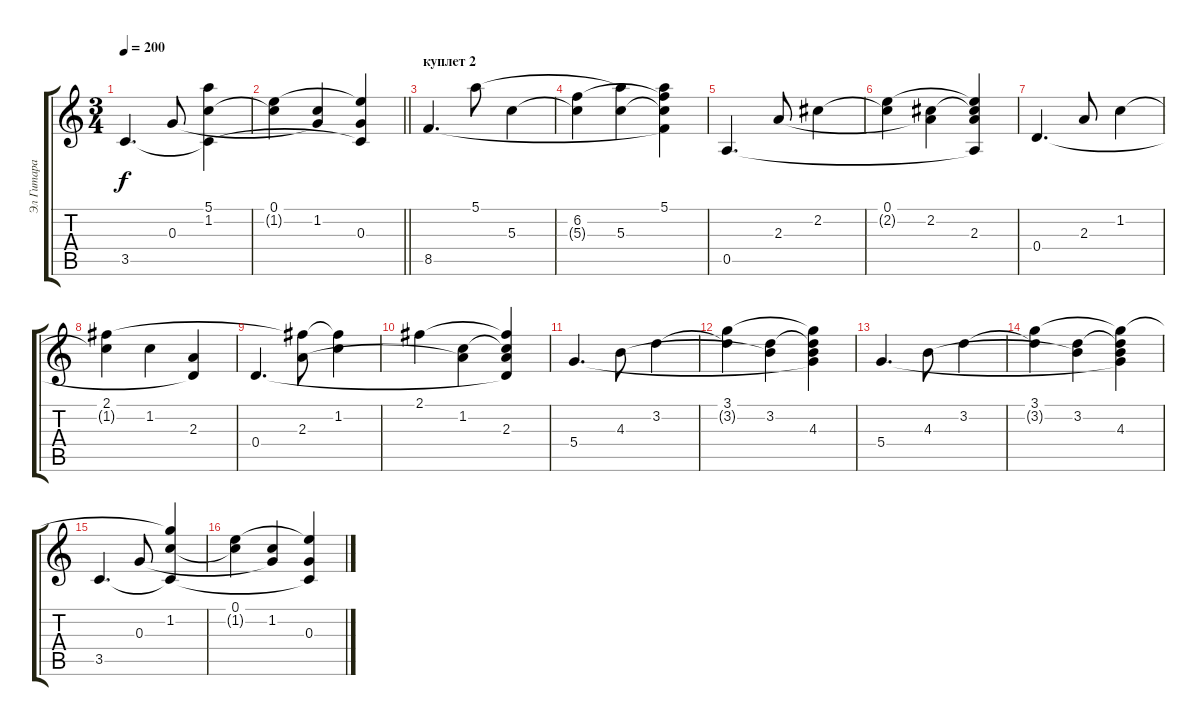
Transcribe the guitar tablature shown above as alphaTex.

\track ("Эл Гитара" "Эл Гитара") {instrument electricguitarjazz}
\staff {score tabs}
\tuning (E4 B3 G3 D3 A2 E2) {hide}
\ts (3 4)
\tempo 200
\clef g2
\ks c
3.5.4{d dy f} 0.3.8 (5.1{t} 1.2 3.5{t}).4 |
\barLineRight lightlight
(0.1 1.2{t}).4 (1.2 0.3{t}).4 (0.1{t} 0.3 3.5{t}).4 |
\section ("" "куплет 2")
8.5.4{d} 5.1.8 5.3.4 |
(6.2 5.3{t}).4 (5.1{t} 5.3).4 (5.1 6.2{t} 5.3{t} 8.5{t}).4 |
0.5.4{d} 2.3.8 2.2.4 |
(0.1 2.2{t}).4 (2.2 2.3{t}).4 (0.1{t} 2.2{t} 2.3 0.5{t}).4 |
0.4.4{d} 2.3.8 1.2.4 |
(2.1 1.2{t}).4 1.2.4 (2.3 0.4{t}).4 |
0.4.4{d} (2.1{t} 2.3).8 (2.1{t} 1.2).4 |
2.1.4 (1.2 2.3{t}).4 (2.1{t} 1.2{t} 2.3 0.4{t}).4 |
5.4.4{d} 4.3.8 3.2.4 |
(3.1 3.2{t}).4 (3.2 4.3{t}).4 (3.1{t} 3.2{t} 4.3 5.4{t}).4 |
5.4.4{d} 4.3.8 3.2.4 |
(3.1 3.2{t}).4 (3.2 4.3{t}).4 (3.1{t} 3.2{t} 4.3 5.4{t}).4 |
3.5.4{d} 0.3.8 (3.1{t} 1.2 3.5{t}).4 |
(0.1 1.2{t}).4 (1.2 0.3{t}).4 (0.1{t} 0.3 3.5{t}).4
